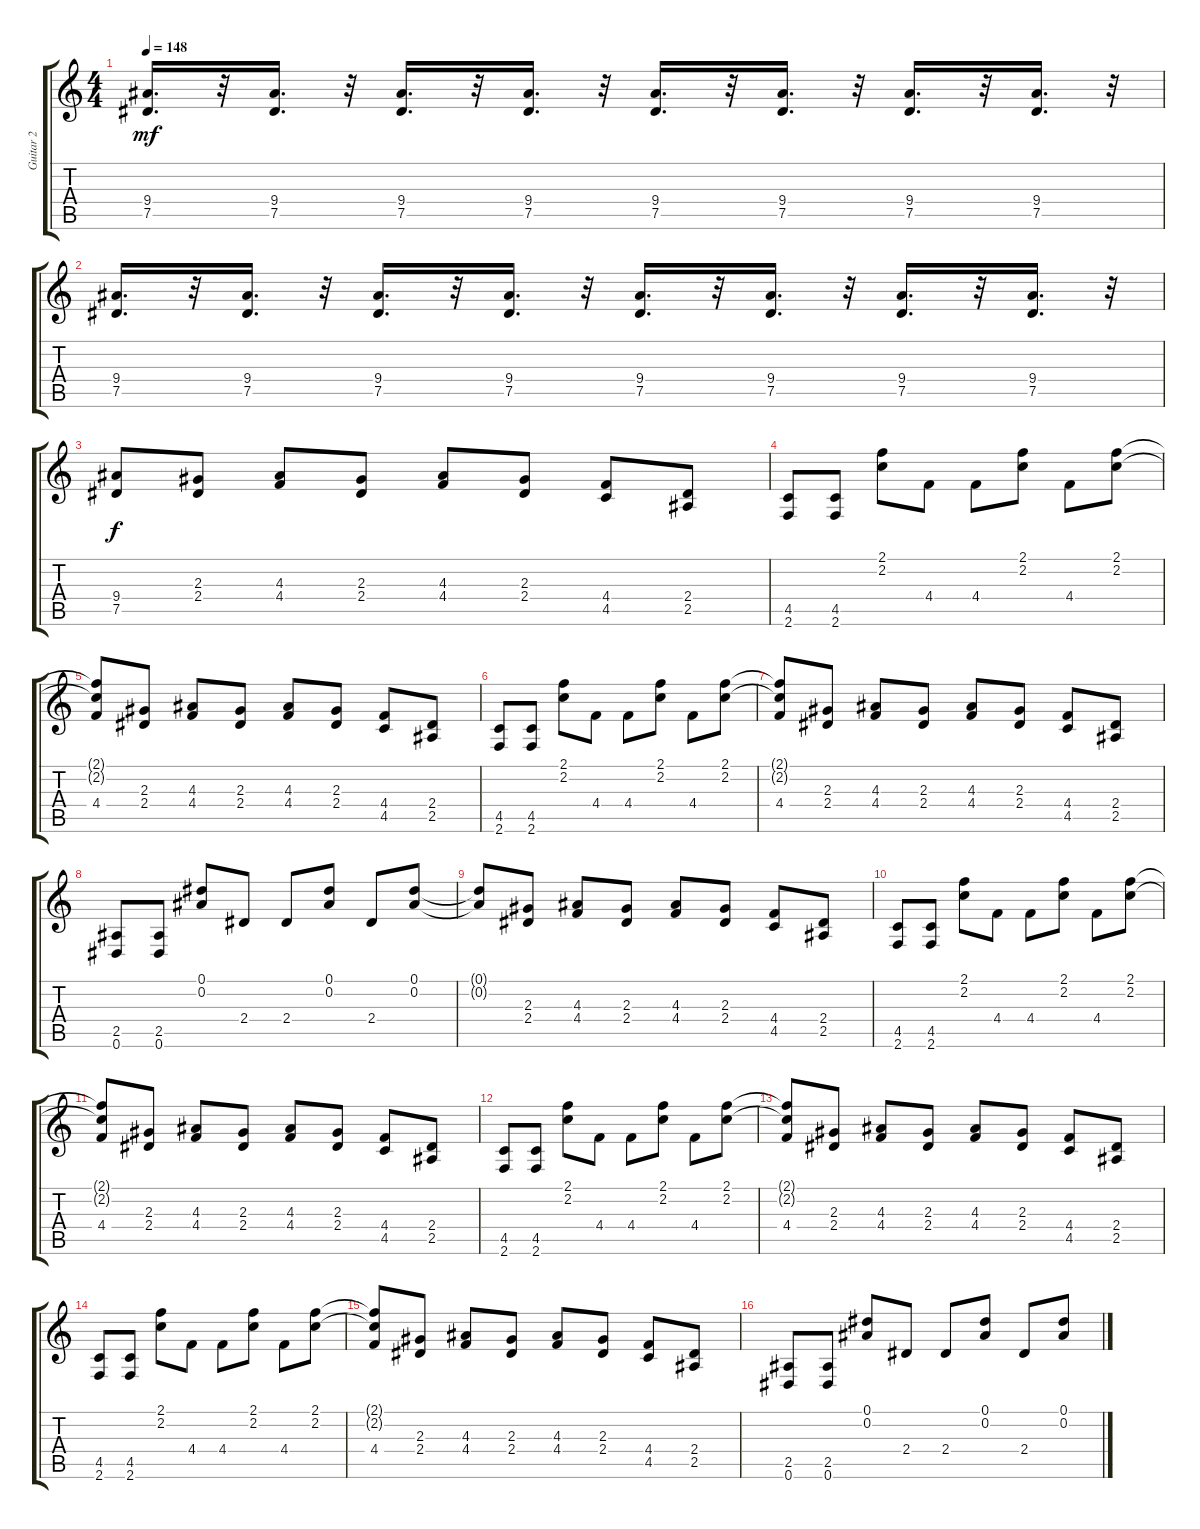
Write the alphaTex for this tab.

\track ("Guitar 2" "Guitar 2") {instrument distortionguitar}
\staff {score tabs}
\tuning (Eb4 Bb3 Gb3 Db3 Ab2 Eb2) {hide}
\ts (4 4)
\tempo 148
\clef g2
\ks c
(9.4 7.5).16{d dy mf} r.32 (9.4 7.5).16{d} r.32 (9.4 7.5).16{d} r.32 (9.4 7.5).16{d} r.32 (9.4 7.5).16{d} r.32 (9.4 7.5).16{d} r.32 (9.4 7.5).16{d} r.32 (9.4 7.5).16{d} r.32 |
(9.4 7.5).16{d} r.32 (9.4 7.5).16{d} r.32 (9.4 7.5).16{d} r.32 (9.4 7.5).16{d} r.32 (9.4 7.5).16{d} r.32 (9.4 7.5).16{d} r.32 (9.4 7.5).16{d} r.32 (9.4 7.5).16{d} r.32 |
(9.4 7.5).8{dy f} (2.3 2.4).8 (4.3 4.4).8 (2.3 2.4).8 (4.3 4.4).8 (2.3 2.4).8 (4.4 4.5).8 (2.4 2.5).8 |
(4.5 2.6).8 (4.5 2.6).8 (2.1 2.2).8 4.4.8 4.4.8 (2.1 2.2).8 4.4.8 (2.1 2.2).8 |
(2.1{t} 2.2{t} 4.4).8 (2.3 2.4).8 (4.3 4.4).8 (2.3 2.4).8 (4.3 4.4).8 (2.3 2.4).8 (4.4 4.5).8 (2.4 2.5).8 |
(4.5 2.6).8 (4.5 2.6).8 (2.1 2.2).8 4.4.8 4.4.8 (2.1 2.2).8 4.4.8 (2.1 2.2).8 |
(2.1{t} 2.2{t} 4.4).8 (2.3 2.4).8 (4.3 4.4).8 (2.3 2.4).8 (4.3 4.4).8 (2.3 2.4).8 (4.4 4.5).8 (2.4 2.5).8 |
(2.5 0.6).8 (2.5 0.6).8 (0.1 0.2).8 2.4.8 2.4.8 (0.1 0.2).8 2.4.8 (0.1 0.2).8 |
(0.1{t} 0.2{t}).8 (2.3 2.4).8 (4.3 4.4).8 (2.3 2.4).8 (4.3 4.4).8 (2.3 2.4).8 (4.4 4.5).8 (2.4 2.5).8 |
(4.5 2.6).8 (4.5 2.6).8 (2.1 2.2).8 4.4.8 4.4.8 (2.1 2.2).8 4.4.8 (2.1 2.2).8 |
(2.1{t} 2.2{t} 4.4).8 (2.3 2.4).8 (4.3 4.4).8 (2.3 2.4).8 (4.3 4.4).8 (2.3 2.4).8 (4.4 4.5).8 (2.4 2.5).8 |
(4.5 2.6).8 (4.5 2.6).8 (2.1 2.2).8 4.4.8 4.4.8 (2.1 2.2).8 4.4.8 (2.1 2.2).8 |
(2.1{t} 2.2{t} 4.4).8 (2.3 2.4).8 (4.3 4.4).8 (2.3 2.4).8 (4.3 4.4).8 (2.3 2.4).8 (4.4 4.5).8 (2.4 2.5).8 |
(4.5 2.6).8 (4.5 2.6).8 (2.1 2.2).8 4.4.8 4.4.8 (2.1 2.2).8 4.4.8 (2.1 2.2).8 |
(2.1{t} 2.2{t} 4.4).8 (2.3 2.4).8 (4.3 4.4).8 (2.3 2.4).8 (4.3 4.4).8 (2.3 2.4).8 (4.4 4.5).8 (2.4 2.5).8 |
(2.5 0.6).8 (2.5 0.6).8 (0.1 0.2).8 2.4.8 2.4.8 (0.1 0.2).8 2.4.8 (0.1 0.2).8
